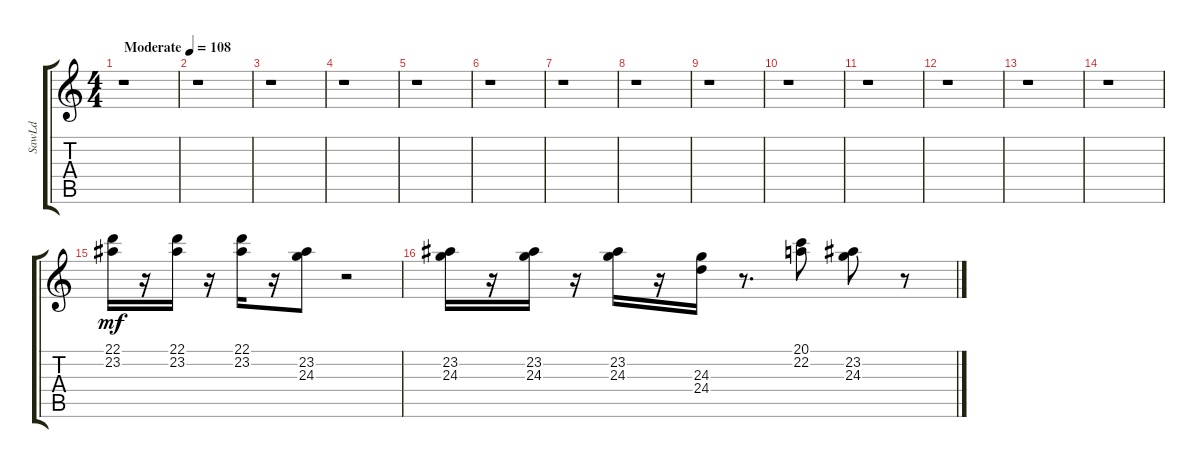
\track ("SawLd" "SawLd") {instrument lead2sawtooth}
\staff {score tabs}
\tuning (E4 B3 G3 D3 A2 E2) {hide}
\ts (4 4)
\tempo (108 "Moderate")
\clef g2
\ks c
r.1{dy mf instrument lead2sawtooth} |
r.1 |
r.1 |
r.1 |
r.1 |
r.1 |
r.1 |
r.1 |
r.1 |
r.1 |
r.1 |
r.1 |
r.1 |
r.1 |
(22.1 23.2).16 r.16 (22.1 23.2).16 r.16 (22.1 23.2).16 r.16 (23.2 24.3).8 r.2 |
(23.2 24.3).16 r.16 (23.2 24.3).16 r.16 (23.2 24.3).16 r.16 (24.3 24.4).16 r.8{d} (20.1 22.2).8 (23.2 24.3).8 r.8
